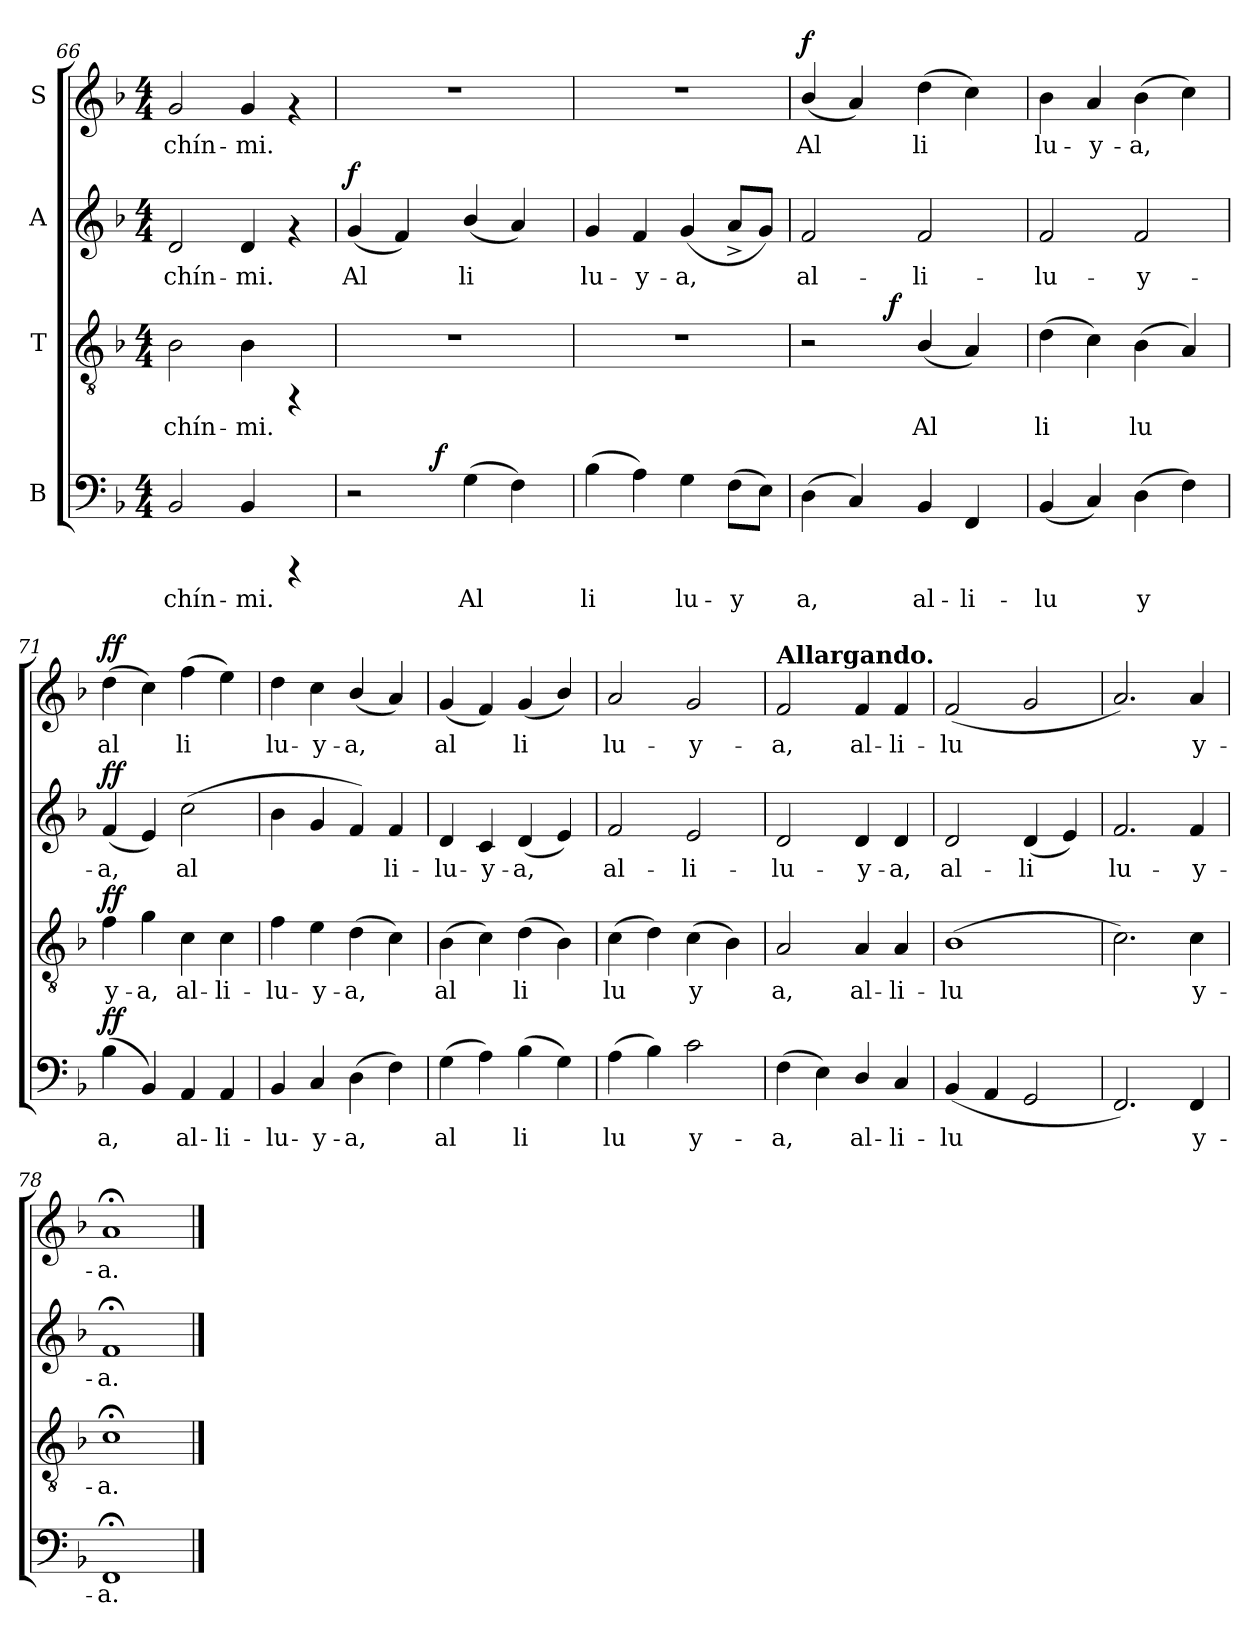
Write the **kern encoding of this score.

**kern	**text	**dynam	**kern	**text	**dynam	**kern	**text	**dynam	**kern	**text	**dynam
*part4	*part4	*part4	*part3	*part3	*part3	*part2	*part2	*part2	*part1	*part1	*part1
*staff4	*staff4	*staff4	*staff3	*staff3	*staff3	*staff2	*staff2	*staff2	*staff1	*staff1	*staff1
*I"B	*	*	*I"T	*	*	*I"A	*	*	*I"S	*	*
!!LO:LB:g=z
*clefF4	*	*	*clefGv2	*	*	*clefG2	*	*	*clefG2	*	*
*k[b-]	*	*	*k[b-]	*	*	*k[b-]	*	*	*k[b-]	*	*
*F:	*	*	*F:	*	*	*F:	*	*	*F:	*	*
*M4/4	*	*	*M4/4	*	*	*M4/4	*	*	*M4/4	*	*
=66	=66	=66	=66	=66	=66	=66	=66	=66	=66	=66	=66
!	!LO:LY:b:rj	!	!	!LO:LY:b:rj	!	!	!LO:LY:b:rj	!	!	!LO:LY:b:rj	!
2BB-/	chín-	.	2B-\	chín-	.	2d/	chín-	.	2g/	chín-	.
!	!LO:LY:b:rj	!	!	!LO:LY:b:rj	!	!	!LO:LY:b:rj	!	!	!LO:LY:b:rj	!
4BB-/	-mi.	.	4B-\	-mi.	.	4d/	-mi.	.	4g/	-mi.	.
4rCCC	.	.	4rFF	.	.	4rf	.	.	4rf	.	.
=67	=67	=67	=67	=67	=67	=67	=67	=67	=67	=67	=67
!	!	!	!	!	!	!	!LO:LY:b:rj	!LO:DY:a	!	!	!
*^	*	*	*	*	*	*	*	*	*	*	*
2r	4ryy	.	.	1r	.	.	(<4g/	Al-	f	1r	.	.
!	!	!	!	!	!	!	!	!LO:LY:b:rj	!	!	!	!
.	8ryy	.	.	.	.	.	4f/)	--	.	.	.	.
.	64ryy	.	.	.	.	.	.	.	.	.	.	.
!	!	!	!LO:DY:a	!	!	!	!	!	!	!	!	!
.	2ryy	.	f	.	.	.	.	.	.	.	.	.
!	!	!LO:LY:b:rj	!	!	!	!	!	!LO:LY:b:rj	!	!	!	!
(>4G\	.	Al-	.	.	.	.	(<4b-/	-li-	.	.	.	.
!	!	!LO:LY:b:rj	!	!	!	!	!	!LO:LY:b:rj	!	!	!	!
4F\)	.	--	.	.	.	.	4a/)	--	.	.	.	.
.	16..ryy	.	.	.	.	.	.	.	.	.	.	.
=68	=68	=68	=68	=68	=68	=68	=68	=68	=68	=68	=68	=68
!	!	!LO:LY:b:rj	!	!	!	!	!	!LO:LY:b:rj	!	!	!	!
*v	*v	*	*	*	*	*	*	*	*	*	*	*
(>4B-\	-li-	.	1r	.	.	4g/	-lu-	.	1r	.	.
!	!LO:LY:b:rj	!	!	!	!	!	!LO:LY:b:rj	!	!	!	!
4A\)	--	.	.	.	.	4f/	-y-	.	.	.	.
!	!LO:LY:b:rj	!	!	!	!	!	!LO:LY:b:rj	!	!	!	!
4G\	-lu-	.	.	.	.	(<4g/	-a,	.	.	.	.
!	!LO:LY:b:rj	!	!	!	!	!	!LO:LY:b:rj	!	!	!	!
(>8F\L	-y-	.	.	.	.	8a^>/L	.	.	.	.	.
!	!LO:LY:b:rj	!	!	!	!	!	!LO:LY:b:rj	!	!	!	!
8E\J)	--	.	.	.	.	8g/J)	.	.	.	.	.
=69	=69	=69	=69	=69	=69	=69	=69	=69	=69	=69	=69
!	!LO:LY:b:rj	!	!	!	!	!	!LO:LY:b:rj	!	!	!LO:LY:b:rj	!LO:DY:a
*	*	*	*^	*	*	*	*	*	*	*	*
(>4D\	-a,	.	2r	4ryy	.	.	2f/	al-	.	(<4b-/	Al-	f
!	!LO:LY:b:rj	!	!	!	!	!	!	!	!	!	!LO:LY:b:rj	!
4C/)	.	.	.	8ryy	.	.	.	.	.	4a/)	--	.
.	.	.	.	64ryy	.	.	.	.	.	.	.	.
!	!	!	!	!	!	!LO:DY:a	!	!	!	!	!	!
.	.	.	.	2ryy	.	f	.	.	.	.	.	.
!	!LO:LY:b:rj	!	!	!	!LO:LY:b:rj	!	!	!LO:LY:b:rj	!	!	!LO:LY:b:rj	!
4BB-/	al-	.	(<4B-/	.	Al-	.	2f/	-li-	.	(>4dd\	-li-	.
!	!LO:LY:b:rj	!	!	!	!LO:LY:b:rj	!	!	!	!	!	!LO:LY:b:rj	!
4FF/	-li-	.	4A/)	.	--	.	.	.	.	4cc\)	--	.
.	.	.	.	16..ryy	.	.	.	.	.	.	.	.
=70	=70	=70	=70	=70	=70	=70	=70	=70	=70	=70	=70	=70
!	!LO:LY:b:rj	!	!	!	!LO:LY:b:rj	!	!	!LO:LY:b:rj	!	!	!LO:LY:b:rj	!
*	*	*	*v	*v	*	*	*	*	*	*	*	*
(<4BB-/	-lu-	.	(>4d\	-li-	.	2f/	-lu-	.	4b-\	-lu-	.
!	!LO:LY:b:rj	!	!	!LO:LY:b:rj	!	!	!	!	!	!LO:LY:b:rj	!
4C/)	--	.	4c\)	--	.	.	.	.	4a/	-y-	.
!	!LO:LY:b:rj	!	!	!LO:LY:b:rj	!	!	!LO:LY:b:rj	!	!	!LO:LY:b:rj	!
(>4D\	-y-	.	(>4B-\	-lu-	.	2f/	-y-	.	(>4b-\	-a,	.
!	!LO:LY:b:rj	!	!	!LO:LY:b:rj	!	!	!	!	!	!LO:LY:b:rj	!
4F\)	--	.	4A/)	--	.	.	.	.	4cc\)	.	.
=71	=71	=71	=71	=71	=71	=71	=71	=71	=71	=71	=71
!	!LO:LY:b:rj	!LO:DY:a	!	!LO:LY:b:rj	!LO:DY:a	!	!LO:LY:b:rj	!LO:DY:a	!	!LO:LY:b:rj	!LO:DY:a
(>4B-\	-a,	ff	4f\	-y-	ff	(<4f/	-a,	ff	(>4dd\	al-	ff
!	!LO:LY:b:rj	!	!	!LO:LY:b:rj	!	!	!LO:LY:b:rj	!	!	!LO:LY:b:rj	!
4BB-/)	.	.	4g\	-a,	.	4e/)	.	.	4cc\)	--	.
!	!LO:LY:b:rj	!	!	!LO:LY:b:rj	!	!	!LO:LY:b:rj	!	!	!LO:LY:b:rj	!
4AA/	al-	.	4c\	al-	.	(>2cc\	al-	.	(>4ff\	-li-	.
!	!LO:LY:b:rj	!	!	!LO:LY:b:rj	!	!	!	!	!	!LO:LY:b:rj	!
4AA/	-li-	.	4c\	-li-	.	.	.	.	4ee\)	--	.
!!LO:PB:g=z
=72	=72	=72	=72	=72	=72	=72	=72	=72	=72	=72	=72
!	!LO:LY:b:rj	!	!	!LO:LY:b:rj	!	!	!LO:LY:b:rj	!	!	!LO:LY:b:rj	!
4BB-/	-lu-	.	4f\	-lu-	.	4b-\	--	.	4dd\	-lu-	.
!	!LO:LY:b:rj	!	!	!LO:LY:b:rj	!	!	!LO:LY:b:rj	!	!	!LO:LY:b:rj	!
4C/	-y-	.	4e\	-y-	.	4g/	--	.	4cc\	-y-	.
!	!LO:LY:b:rj	!	!	!LO:LY:b:rj	!	!	!LO:LY:b:rj	!	!	!LO:LY:b:rj	!
(>4D\	-a,	.	(>4d\	-a,	.	4f/)	--	.	(<4b-/	-a,	.
!	!LO:LY:b:rj	!	!	!LO:LY:b:rj	!	!	!LO:LY:b:rj	!	!	!LO:LY:b:rj	!
4F\)	.	.	4c\)	.	.	4f/	-li-	.	4a/)	.	.
=73	=73	=73	=73	=73	=73	=73	=73	=73	=73	=73	=73
!	!LO:LY:b:rj	!	!	!LO:LY:b:rj	!	!	!LO:LY:b:rj	!	!	!LO:LY:b:rj	!
(>4G\	al-	.	(>4B-\	al-	.	4d/	-lu-	.	(<4g/	al-	.
!	!LO:LY:b:rj	!	!	!LO:LY:b:rj	!	!	!LO:LY:b:rj	!	!	!LO:LY:b:rj	!
4A\)	--	.	4c\)	--	.	4c/	-y-	.	4f/)	--	.
!	!LO:LY:b:rj	!	!	!LO:LY:b:rj	!	!	!LO:LY:b:rj	!	!	!LO:LY:b:rj	!
(>4B-\	-li-	.	(>4d\	-li-	.	(<4d/	-a,	.	(<4g/	-li-	.
!	!LO:LY:b:rj	!	!	!LO:LY:b:rj	!	!	!LO:LY:b:rj	!	!	!LO:LY:b:rj	!
4G\)	--	.	4B-\)	--	.	4e/)	.	.	4b-/)	--	.
=74	=74	=74	=74	=74	=74	=74	=74	=74	=74	=74	=74
!	!LO:LY:b:rj	!	!	!LO:LY:b:rj	!	!	!LO:LY:b:rj	!	!	!LO:LY:b:rj	!
(>4A\	-lu-	.	(>4c\	-lu-	.	2f/	al-	.	2a/	-lu-	.
!	!LO:LY:b:rj	!	!	!LO:LY:b:rj	!	!	!	!	!	!	!
4B-\)	--	.	4d\)	--	.	.	.	.	.	.	.
!	!LO:LY:b:rj	!	!	!LO:LY:b:rj	!	!	!LO:LY:b:rj	!	!	!LO:LY:b:rj	!
2c\	-y-	.	(>4c\	-y-	.	2e/	-li-	.	2g/	-y-	.
!	!	!	!	!LO:LY:b:rj	!	!	!	!	!	!	!
.	.	.	4B-\)	--	.	.	.	.	.	.	.
=75	=75	=75	=75	=75	=75	=75	=75	=75	=75	=75	=75
!	!	!	!	!	!	!	!	!	!LO:TX:a:B:t=Allargando.	!	!
!	!LO:LY:b:rj	!	!	!LO:LY:b:rj	!	!	!LO:LY:b:rj	!	!	!LO:LY:b:rj	!
(>4F\	-a,	.	2A/	-a,	.	2d/	-lu-	.	2f/	-a,	.
!	!LO:LY:b:rj	!	!	!	!	!	!	!	!	!	!
4E\)	.	.	.	.	.	.	.	.	.	.	.
!	!LO:LY:b:rj	!	!	!LO:LY:b:rj	!	!	!LO:LY:b:rj	!	!	!LO:LY:b:rj	!
4D/	al-	.	4A/	al-	.	4d/	-y-	.	4f/	al-	.
!	!LO:LY:b:rj	!	!	!LO:LY:b:rj	!	!	!LO:LY:b:rj	!	!	!LO:LY:b:rj	!
4C/	-li-	.	4A/	-li-	.	4d/	-a,	.	4f/	-li-	.
=76	=76	=76	=76	=76	=76	=76	=76	=76	=76	=76	=76
!	!LO:LY:b:rj	!	!	!LO:LY:b:rj	!	!	!LO:LY:b:rj	!	!	!LO:LY:b:rj	!
(<4BB-/	-lu-	.	(>1B-	-lu-	.	2d/	al-	.	(<2f/	-lu-	.
!	!LO:LY:b:rj	!	!	!	!	!	!	!	!	!	!
4AA/	--	.	.	.	.	.	.	.	.	.	.
!	!LO:LY:b:rj	!	!	!	!	!	!LO:LY:b:rj	!	!	!LO:LY:b:rj	!
2GG/	--	.	.	.	.	(<4d/	-li-	.	2g/	--	.
!	!	!	!	!	!	!	!LO:LY:b:rj	!	!	!	!
.	.	.	.	.	.	4e/)	--	.	.	.	.
=77	=77	=77	=77	=77	=77	=77	=77	=77	=77	=77	=77
!	!LO:LY:b:rj	!	!	!LO:LY:b:rj	!	!	!LO:LY:b:rj	!	!	!LO:LY:b:rj	!
2.FF/)	--	.	2.c\)	--	.	2.f/	-lu-	.	2.a/)	--	.
!	!LO:LY:b:rj	!	!	!LO:LY:b:rj	!	!	!LO:LY:b:rj	!	!	!LO:LY:b:rj	!
4FF/	-y-	.	4c\	-y-	.	4f/	-y-	.	4a/	-y-	.
=78	=78	=78	=78	=78	=78	=78	=78	=78	=78	=78	=78
!	!LO:LY:b:rj	!	!	!LO:LY:b:rj	!	!	!LO:LY:b:rj	!	!	!LO:LY:b:rj	!
1FF;<	-a.	.	1c;<	-a.	.	1f;<	-a.	.	1a;<	-a.	.
==	==	==	==	==	==	==	==	==	==	==	==
*-	*-	*-	*-	*-	*-	*-	*-	*-	*-	*-	*-
